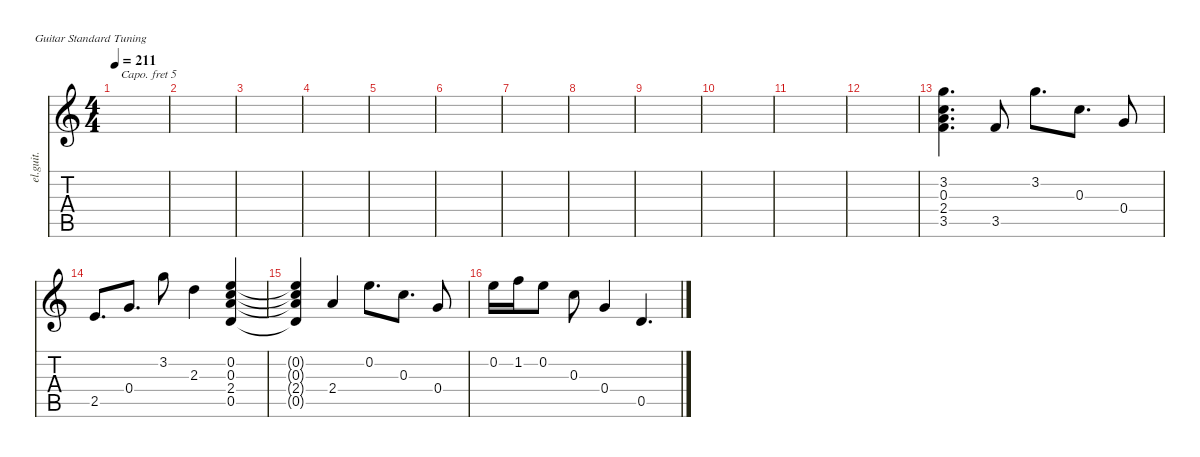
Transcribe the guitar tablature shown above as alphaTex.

\defaultSystemsLayout 4
\hideDynamics
\bracketExtendMode nobrackets
\otherSystemsTrackNameOrientation horizontal
\track ("Guitar" "el.guit.") {instrument electricguitarclean}
\staff {score tabs}
\capo 5
\tuning (E4 B3 G3 D3 A2 E2)
\ts (4 4)
\tempo 211
\clef g2
\ks c
|
|
|
|
|
|
|
|
|
|
|
|
(3.5 2.4 3.2 0.3).4{d} 3.5.8 3.2.8{d} 0.3.8{d} 0.4.8 |
2.5.8{d} 0.4.8{d} 3.2.8 2.3.4 (0.5 2.4 0.3 0.2).4 |
(0.5{t} 2.4{t} 0.3{t} 0.2{t}).4 2.4.4 0.2.8{d} 0.3.8{d} 0.4.8 |
0.2.16 1.2.16 0.2.8 0.3.8 0.4.4 0.5.4{d}
